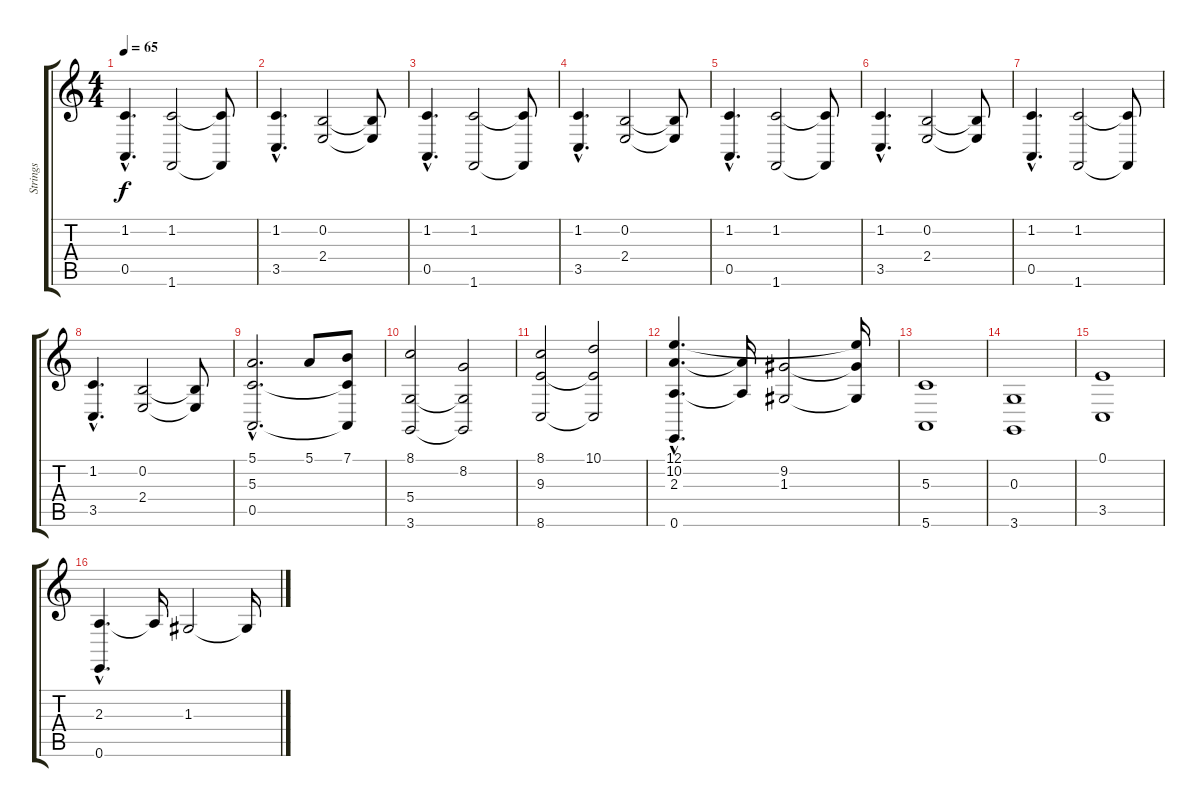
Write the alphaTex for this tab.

\track ("Strings" "Strings") {instrument stringensemble1}
\staff {score tabs}
\tuning (E4 B3 G3 D3 A2 E2) {hide}
\ts (4 4)
\tempo 65
\clef g2
\ks c
(1.2{hac} 0.5{hac}).4{d dy f} (1.2 1.6).2 (1.2{t} 1.6{t}).8 |
(1.2{hac} 3.5{hac}).4{d} (0.2 2.4).2 (0.2{t} 2.4{t}).8 |
(1.2{hac} 0.5{hac}).4{d} (1.2 1.6).2 (1.2{t} 1.6{t}).8 |
(1.2{hac} 3.5{hac}).4{d} (0.2 2.4).2 (0.2{t} 2.4{t}).8 |
(1.2{hac} 0.5{hac}).4{d} (1.2 1.6).2 (1.2{t} 1.6{t}).8 |
(1.2{hac} 3.5{hac}).4{d} (0.2 2.4).2 (0.2{t} 2.4{t}).8 |
(1.2{hac} 0.5{hac}).4{d} (1.2 1.6).2 (1.2{t} 1.6{t}).8 |
(1.2{hac} 3.5{hac}).4{d} (0.2 2.4).2 (0.2{t} 2.4{t}).8 |
(5.1{hac} 5.3{hac} 0.5{hac}).2{d} 5.1.8 (7.1 5.3{t} 0.5{t}).8 |
(8.1 5.4 3.6).2 (8.2 5.4{t} 3.6{t}).2 |
(8.1 9.3 8.6).2 (10.1 9.3{t} 8.6{t}).2 |
(12.1{hac} 10.2{hac} 2.3{hac} 0.6).4{d} (10.2{t} 2.3{t}).16 (9.2 1.3).2 (12.1{t} 9.2{t} 1.3{t}).16 |
(5.3 5.6).1 |
(0.3 3.6).1 |
(0.1 3.5).1 |
(2.3{hac} 0.6).4{d} 2.3{t}.16 1.3.2 1.3{t}.16
